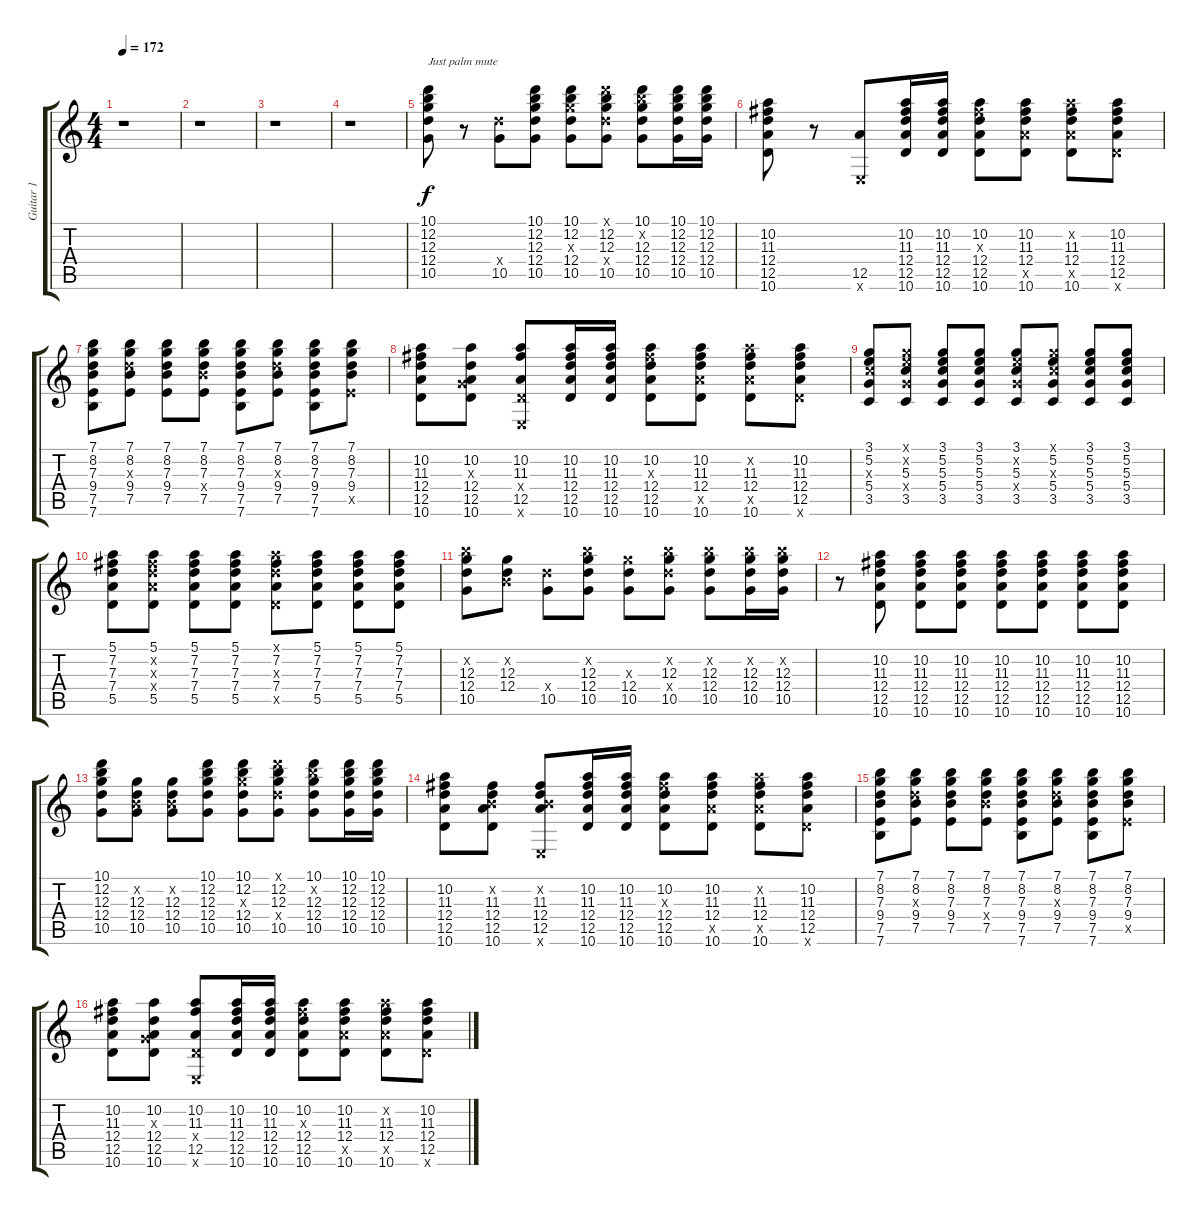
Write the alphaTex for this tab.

\track ("Guitar 1" "Guitar 1") {instrument distortionguitar}
\staff {score tabs}
\tuning (E4 B3 G3 D3 A2 E2) {hide}
\ts (4 4)
\tempo 172
\clef g2
\ks c
r.1{dy f instrument distortionguitar} |
r.1 |
r.1 |
r.1 |
(10.1 12.2 12.3 12.4 10.5).8{txt "Just palm mute" instrument electricguitarmuted} r.8 (12.4{x} 10.5).8 (10.1 12.2 12.3 12.4 10.5).8 (10.1 12.2 12.3{x} 12.4 10.5).8 (10.1{x} 12.2 12.3 12.4{x} 10.5).8 (10.1 12.2{x} 12.3 12.4 10.5).8 (10.1 12.2 12.3 12.4 10.5).16 (10.1 12.2 12.3 12.4 10.5).16 |
(10.2 11.3 12.4 12.5 10.6).8 r.8 (12.5 0.6{x}).8 (10.2 11.3 12.4 12.5 10.6).16 (10.2 11.3 12.4 12.5 10.6).16 (10.2 11.3{x} 12.4 12.5 10.6).8 (10.2 11.3 12.4 12.5{x} 10.6).8 (10.2{x} 11.3 12.4 12.5{x} 10.6).8 (10.2 11.3 12.4 12.5 10.6{x}).8 |
(7.1 8.2 7.3 9.4 7.5 7.6).8 (7.1 8.2 7.3{x} 9.4 7.5).8 (7.1 8.2 7.3 9.4 7.5).8 (7.1 8.2 7.3 9.4{x} 7.5).8 (7.1 8.2 7.3 9.4 7.5 7.6).8 (7.1 8.2 7.3{x} 9.4 7.5).8 (7.1 8.2 7.3 9.4 7.5 7.6).8 (7.1 8.2 7.3 9.4 7.5{x}).8 |
(10.2 11.3 12.4 12.5 10.6).8 (10.2 0.3{x} 12.4 12.5 10.6).8 (10.2 11.3 0.4{x} 12.5 0.6{x}).8 (10.2 11.3 12.4 12.5 10.6).16 (10.2 11.3 12.4 12.5 10.6).16 (10.2 11.3{x} 12.4 12.5 10.6).8 (10.2 11.3 12.4 12.5{x} 10.6).8 (10.2{x} 11.3 12.4 12.5{x} 10.6).8 (10.2 11.3 12.4 12.5 10.6{x}).8 |
(3.1 5.2 5.3{x} 5.4 3.5).8 (3.1{x} 5.2{x} 5.3 5.4{x} 3.5).8 (3.1 5.2 5.3 5.4 3.5).8 (3.1 5.2 5.3 5.4 3.5).8 (3.1 5.2{x} 5.3 5.4{x} 3.5).8 (3.1{x} 5.2 5.3{x} 5.4 3.5).8 (3.1 5.2 5.3 5.4 3.5).8 (3.1 5.2 5.3 5.4 3.5).8 |
(5.1 7.2 7.3 7.4 5.5).8 (5.1 7.2{x} 7.3{x} 7.4{x} 5.5).8 (5.1 7.2 7.3 7.4 5.5).8 (5.1 7.2 7.3 7.4 5.5).8 (5.1{x} 7.2 7.3{x} 7.4 5.5{x}).8 (5.1 7.2 7.3 7.4 5.5).8 (5.1 7.2 7.3 7.4 5.5).8 (5.1 7.2 7.3 7.4 5.5).8 |
(12.2{x} 12.3 12.4 10.5).8 (0.2{x} 12.3 12.4).8 (12.4{x} 10.5).8 (12.2{x} 12.3 12.4 10.5).8 (12.3{x} 12.4 10.5).8 (12.2{x} 12.3 12.4{x} 10.5).8 (12.2{x} 12.3 12.4 10.5).8 (12.2{x} 12.3 12.4 10.5).16 (12.2{x} 12.3 12.4 10.5).16 |
r.8 (10.2 11.3 12.4 12.5 10.6).8 (10.2 11.3 12.4 12.5 10.6).8 (10.2 11.3 12.4 12.5 10.6).8 (10.2 11.3 12.4 12.5 10.6).8 (10.2 11.3 12.4 12.5 10.6).8 (10.2 11.3 12.4 12.5 10.6).8 (10.2 11.3 12.4 12.5 10.6).8 |
(10.1 12.2 12.3 12.4 10.5).8 (0.2{x} 12.3 12.4 10.5).8 (0.2{x} 12.3 12.4 10.5).8 (10.1 12.2 12.3 12.4 10.5).8 (10.1 12.2 12.3{x} 12.4 10.5).8 (10.1{x} 12.2 12.3 12.4{x} 10.5).8 (10.1 12.2{x} 12.3 12.4 10.5).8 (10.1 12.2 12.3 12.4 10.5).16 (10.1 12.2 12.3 12.4 10.5).16 |
(10.2 11.3 12.4 12.5 10.6).8 (0.2{x} 11.3 12.4 12.5 10.6).8 (0.2{x} 11.3 12.4 12.5 0.6{x}).8 (10.2 11.3 12.4 12.5 10.6).16 (10.2 11.3 12.4 12.5 10.6).16 (10.2 11.3{x} 12.4 12.5 10.6).8 (10.2 11.3 12.4 12.5{x} 10.6).8 (10.2{x} 11.3 12.4 12.5{x} 10.6).8 (10.2 11.3 12.4 12.5 10.6{x}).8 |
(7.1 8.2 7.3 9.4 7.5 7.6).8 (7.1 8.2 7.3{x} 9.4 7.5).8 (7.1 8.2 7.3 9.4 7.5).8 (7.1 8.2 7.3 9.4{x} 7.5).8 (7.1 8.2 7.3 9.4 7.5 7.6).8 (7.1 8.2 7.3{x} 9.4 7.5).8 (7.1 8.2 7.3 9.4 7.5 7.6).8 (7.1 8.2 7.3 9.4 7.5{x}).8 |
(10.2 11.3 12.4 12.5 10.6).8 (10.2 0.3{x} 12.4 12.5 10.6).8 (10.2 11.3 0.4{x} 12.5 0.6{x}).8 (10.2 11.3 12.4 12.5 10.6).16 (10.2 11.3 12.4 12.5 10.6).16 (10.2 11.3{x} 12.4 12.5 10.6).8 (10.2 11.3 12.4 12.5{x} 10.6).8 (10.2{x} 11.3 12.4 12.5{x} 10.6).8 (10.2 11.3 12.4 12.5 10.6{x}).8
